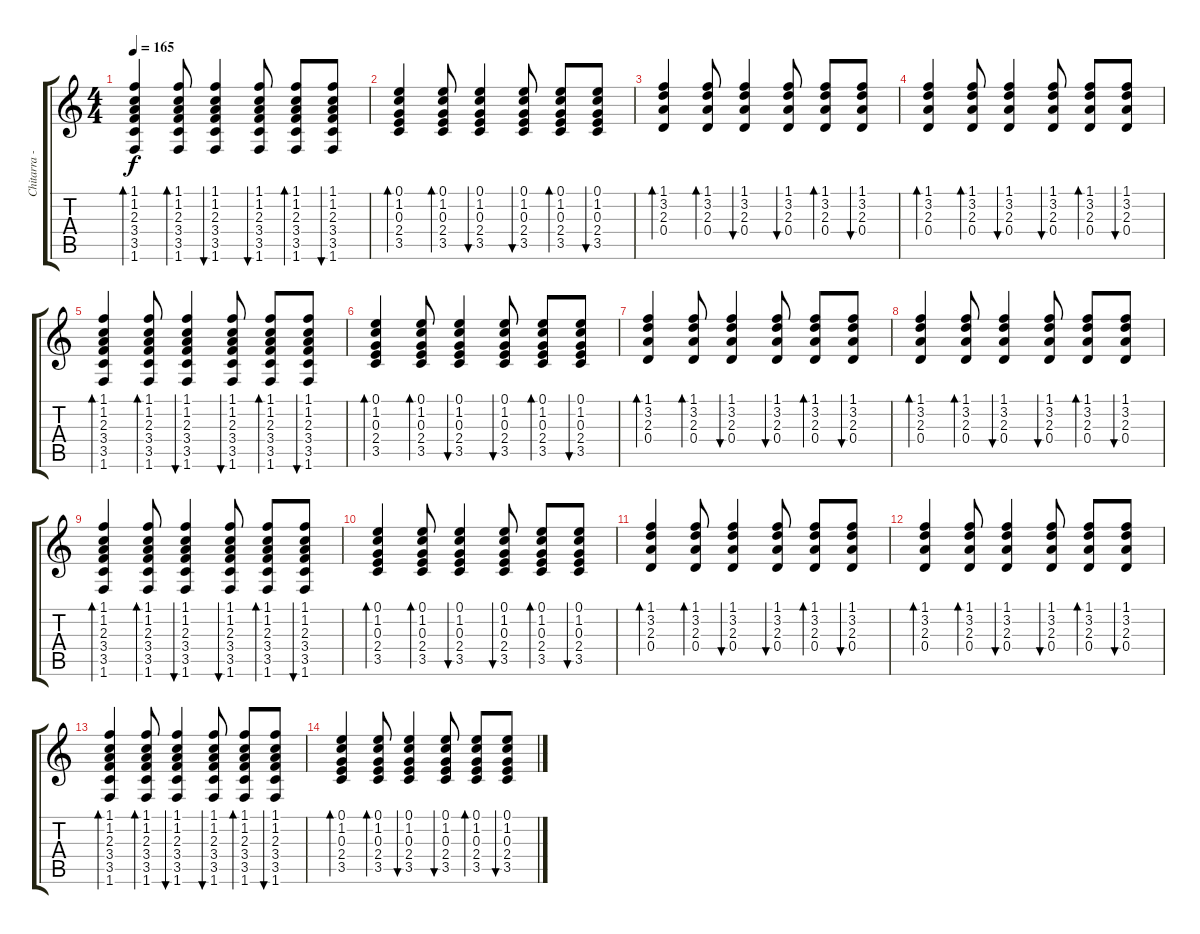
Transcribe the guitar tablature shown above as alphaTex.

\track ("Chitarra - 2" "Chitarra -") {instrument acousticguitarsteel}
\staff {score tabs}
\tuning (E4 B3 G3 D3 A2 E2) {hide}
\ts (4 4)
\tempo 165
\clef g2
\ks c
(1.1 1.2 2.3 3.4 3.5 1.6).4{bd 60 dy f} (1.1 1.2 2.3 3.4 3.5 1.6).8{bd 60} (1.1 1.2 2.3 3.4 3.5 1.6).4{bu 60} (1.1 1.2 2.3 3.4 3.5 1.6).8{bu 60} (1.1 1.2 2.3 3.4 3.5 1.6).8{bd 60} (1.1 1.2 2.3 3.4 3.5 1.6).8{bu 60} |
(0.1 1.2 0.3 2.4 3.5).4{bd 240} (0.1 1.2 0.3 2.4 3.5).8{bd 60} (0.1 1.2 0.3 2.4 3.5).4{bu 60} (0.1 1.2 0.3 2.4 3.5).8{bu 60} (0.1 1.2 0.3 2.4 3.5).8{bd 60} (0.1 1.2 0.3 2.4 3.5).8{bu 240} |
(1.1 3.2 2.3 0.4).4{bd 240} (1.1 3.2 2.3 0.4).8{bd 240} (1.1 3.2 2.3 0.4).4{bu 240} (1.1 3.2 2.3 0.4).8{bu 240} (1.1 3.2 2.3 0.4).8{bd 60} (1.1 3.2 2.3 0.4).8{bu 60} |
(1.1 3.2 2.3 0.4).4{bd 60} (1.1 3.2 2.3 0.4).8{bd 60} (1.1 3.2 2.3 0.4).4{bu 60} (1.1 3.2 2.3 0.4).8{bu 60} (1.1 3.2 2.3 0.4).8{bd 60} (1.1 3.2 2.3 0.4).8{bu 60} |
(1.1 1.2 2.3 3.4 3.5 1.6).4{bd 60} (1.1 1.2 2.3 3.4 3.5 1.6).8{bd 60} (1.1 1.2 2.3 3.4 3.5 1.6).4{bu 60} (1.1 1.2 2.3 3.4 3.5 1.6).8{bu 60} (1.1 1.2 2.3 3.4 3.5 1.6).8{bd 60} (1.1 1.2 2.3 3.4 3.5 1.6).8{bu 60} |
(0.1 1.2 0.3 2.4 3.5).4{bd 240} (0.1 1.2 0.3 2.4 3.5).8{bd 60} (0.1 1.2 0.3 2.4 3.5).4{bu 60} (0.1 1.2 0.3 2.4 3.5).8{bu 60} (0.1 1.2 0.3 2.4 3.5).8{bd 60} (0.1 1.2 0.3 2.4 3.5).8{bu 240} |
(1.1 3.2 2.3 0.4).4{bd 240} (1.1 3.2 2.3 0.4).8{bd 240} (1.1 3.2 2.3 0.4).4{bu 240} (1.1 3.2 2.3 0.4).8{bu 240} (1.1 3.2 2.3 0.4).8{bd 60} (1.1 3.2 2.3 0.4).8{bu 60} |
(1.1 3.2 2.3 0.4).4{bd 60} (1.1 3.2 2.3 0.4).8{bd 60} (1.1 3.2 2.3 0.4).4{bu 60} (1.1 3.2 2.3 0.4).8{bu 60} (1.1 3.2 2.3 0.4).8{bd 60} (1.1 3.2 2.3 0.4).8{bu 60} |
(1.1 1.2 2.3 3.4 3.5 1.6).4{bd 60} (1.1 1.2 2.3 3.4 3.5 1.6).8{bd 60} (1.1 1.2 2.3 3.4 3.5 1.6).4{bu 60} (1.1 1.2 2.3 3.4 3.5 1.6).8{bu 60} (1.1 1.2 2.3 3.4 3.5 1.6).8{bd 60} (1.1 1.2 2.3 3.4 3.5 1.6).8{bu 60} |
(0.1 1.2 0.3 2.4 3.5).4{bd 240} (0.1 1.2 0.3 2.4 3.5).8{bd 60} (0.1 1.2 0.3 2.4 3.5).4{bu 60} (0.1 1.2 0.3 2.4 3.5).8{bu 60} (0.1 1.2 0.3 2.4 3.5).8{bd 60} (0.1 1.2 0.3 2.4 3.5).8{bu 240} |
(1.1 3.2 2.3 0.4).4{bd 240} (1.1 3.2 2.3 0.4).8{bd 240} (1.1 3.2 2.3 0.4).4{bu 240} (1.1 3.2 2.3 0.4).8{bu 240} (1.1 3.2 2.3 0.4).8{bd 60} (1.1 3.2 2.3 0.4).8{bu 60} |
(1.1 3.2 2.3 0.4).4{bd 60} (1.1 3.2 2.3 0.4).8{bd 60} (1.1 3.2 2.3 0.4).4{bu 60} (1.1 3.2 2.3 0.4).8{bu 60} (1.1 3.2 2.3 0.4).8{bd 60} (1.1 3.2 2.3 0.4).8{bu 60} |
(1.1 1.2 2.3 3.4 3.5 1.6).4{bd 60} (1.1 1.2 2.3 3.4 3.5 1.6).8{bd 60} (1.1 1.2 2.3 3.4 3.5 1.6).4{bu 60} (1.1 1.2 2.3 3.4 3.5 1.6).8{bu 60} (1.1 1.2 2.3 3.4 3.5 1.6).8{bd 60} (1.1 1.2 2.3 3.4 3.5 1.6).8{bu 60} |
(0.1 1.2 0.3 2.4 3.5).4{bd 240} (0.1 1.2 0.3 2.4 3.5).8{bd 60} (0.1 1.2 0.3 2.4 3.5).4{bu 60} (0.1 1.2 0.3 2.4 3.5).8{bu 60} (0.1 1.2 0.3 2.4 3.5).8{bd 60} (0.1 1.2 0.3 2.4 3.5).8{bu 240}
